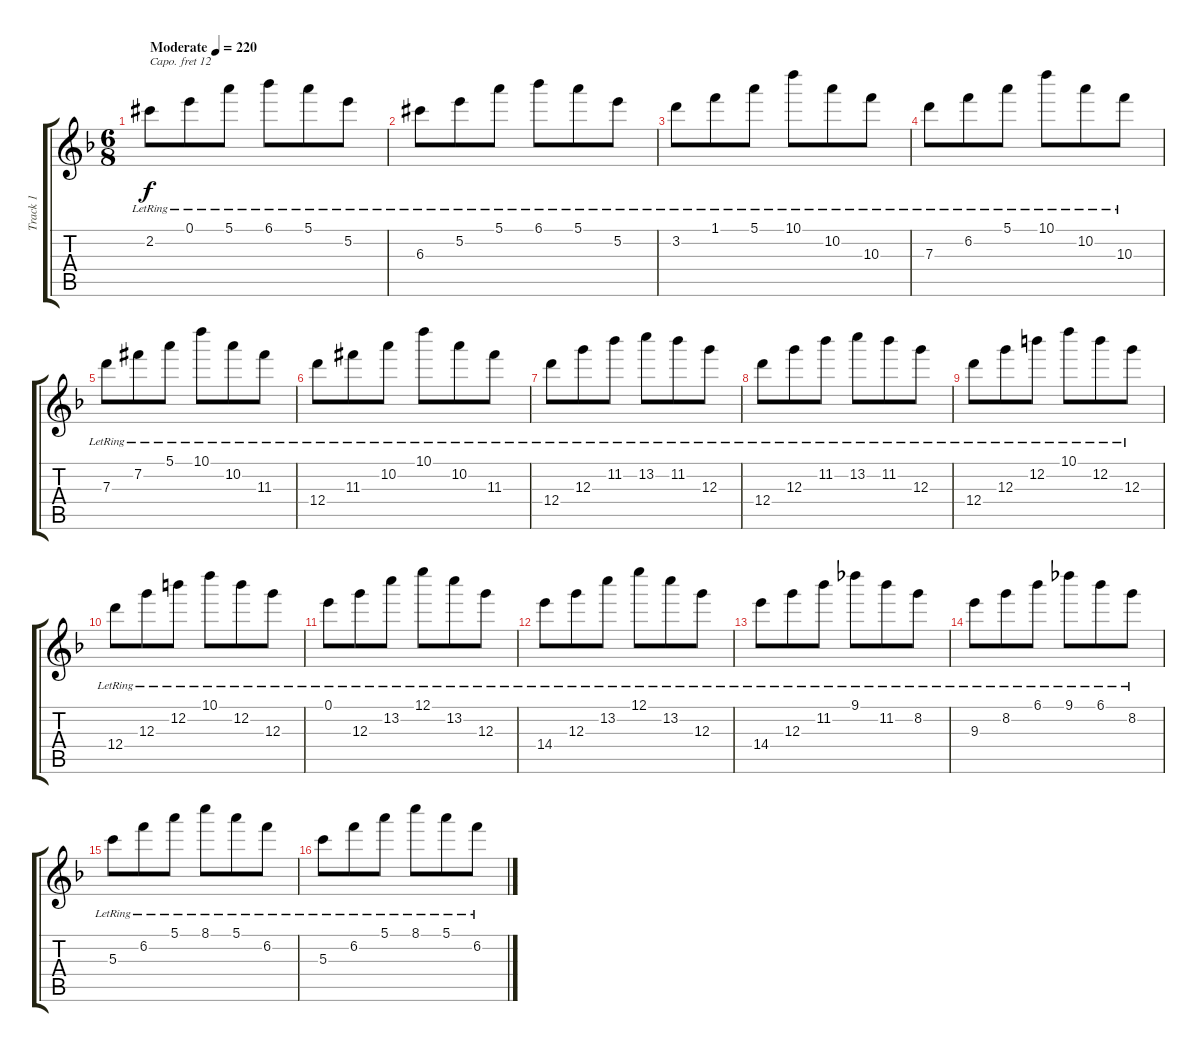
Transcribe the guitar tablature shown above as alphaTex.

\track ("Track 1" "Track 1") {instrument electricguitarjazz}
\staff {score tabs}
\capo 12
\tuning (E4 B3 G3 D3 A2 E2) {hide}
\ts (6 8)
\tempo (220 "Moderate")
\clef g2
\ks f
2.2{lr acc #}.8{dy f instrument electricguitarjazz} 0.1{lr}.8 5.1{lr}.8 6.1{lr}.8 5.1{lr}.8 5.2{lr}.8 |
6.3{lr acc #}.8 5.2{lr}.8 5.1{lr}.8 6.1{lr}.8 5.1{lr}.8 5.2{lr}.8 |
3.2{lr}.8 1.1{lr}.8 5.1{lr}.8 10.1{lr}.8 10.2{lr}.8 10.3{lr}.8 |
7.3{lr}.8 6.2{lr}.8 5.1{lr}.8 10.1{lr}.8 10.2{lr}.8 10.3{lr}.8 |
7.3{lr}.8 7.2{lr acc #}.8 5.1{lr}.8 10.1{lr}.8 10.2{lr}.8 11.3{lr acc #}.8 |
12.4{lr}.8 11.3{lr acc #}.8 10.2{lr}.8 10.1{lr}.8 10.2{lr}.8 11.3{lr acc #}.8 |
12.4{lr}.8 12.3{lr}.8 11.2{lr}.8 13.2{lr}.8 11.2{lr}.8 12.3{lr}.8 |
12.4{lr}.8 12.3{lr}.8 11.2{lr}.8 13.2{lr}.8 11.2{lr}.8 12.3{lr}.8 |
12.4{lr}.8 12.3{lr}.8 12.2{lr}.8 10.1{lr}.8 12.2{lr}.8 12.3{lr}.8 |
12.4{lr}.8 12.3{lr}.8 12.2{lr}.8 10.1{lr}.8 12.2{lr}.8 12.3{lr}.8 |
0.1{lr}.8 12.3{lr}.8 13.2{lr}.8 12.1{lr}.8 13.2{lr}.8 12.3{lr}.8 |
14.4{lr}.8 12.3{lr}.8 13.2{lr}.8 12.1{lr}.8 13.2{lr}.8 12.3{lr}.8 |
14.4{lr}.8 12.3{lr}.8 11.2{lr}.8 9.1{lr}.8 11.2{lr}.8 8.2{lr}.8 |
9.3{lr}.8 8.2{lr}.8 6.1{lr}.8 9.1{lr}.8 6.1{lr}.8 8.2{lr}.8 |
5.3{lr}.8 6.2{lr}.8 5.1{lr}.8 8.1{lr}.8 5.1{lr}.8 6.2{lr}.8 |
5.3{lr}.8 6.2{lr}.8 5.1{lr}.8 8.1{lr}.8 5.1{lr}.8 6.2{lr}.8
